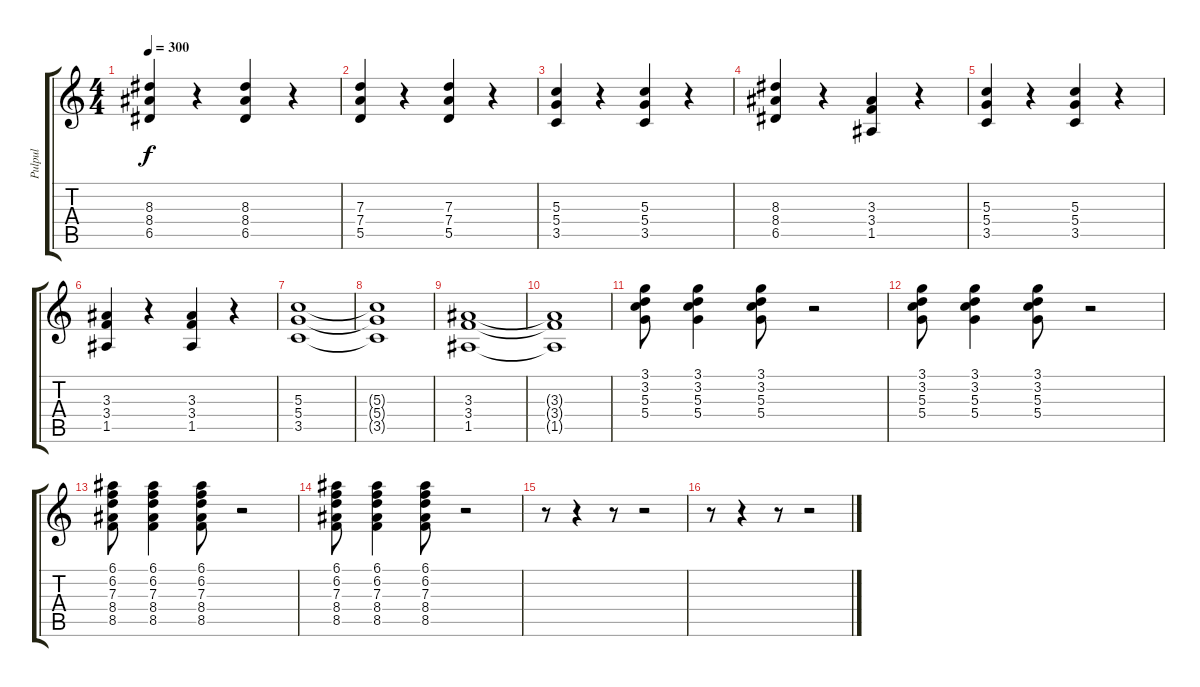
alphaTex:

\track ("Pulpul" "Pulpul") {instrument electricguitarclean}
\staff {score tabs}
\tuning (E4 B3 G3 D3 A2 E2) {hide}
\ts (4 4)
\tempo 300
\clef g2
\ks c
(8.3 8.4 6.5).4{dy f} r.4 (8.3 8.4 6.5).4 r.4 |
(7.3 7.4 5.5).4 r.4 (7.3 7.4 5.5).4 r.4 |
(5.3 5.4 3.5).4 r.4 (5.3 5.4 3.5).4 r.4 |
(8.3 8.4 6.5).4 r.4 (3.3 3.4 1.5).4 r.4 |
(5.3 5.4 3.5).4 r.4 (5.3 5.4 3.5).4 r.4 |
(3.3 3.4 1.5).4 r.4 (3.3 3.4 1.5).4 r.4 |
(5.3 5.4 3.5).1 |
(5.3{t} 5.4{t} 3.5{t}).1 |
(3.3 3.4 1.5).1 |
(3.3{t} 3.4{t} 1.5{t}).1 |
(3.1 3.2 5.3 5.4).8{balance 3} (3.1 3.2 5.3 5.4).4 (3.1 3.2 5.3 5.4).8 r.2 |
(3.1 3.2 5.3 5.4).8 (3.1 3.2 5.3 5.4).4 (3.1 3.2 5.3 5.4).8 r.2 |
(6.1 6.2 7.3 8.4 8.5).8 (6.1 6.2 7.3 8.4 8.5).4 (6.1 6.2 7.3 8.4 8.5).8 r.2 |
(6.1 6.2 7.3 8.4 8.5).8 (6.1 6.2 7.3 8.4 8.5).4 (6.1 6.2 7.3 8.4 8.5).8 r.2 |
r.8 r.4 r.8 r.2 |
r.8 r.4 r.8 r.2
